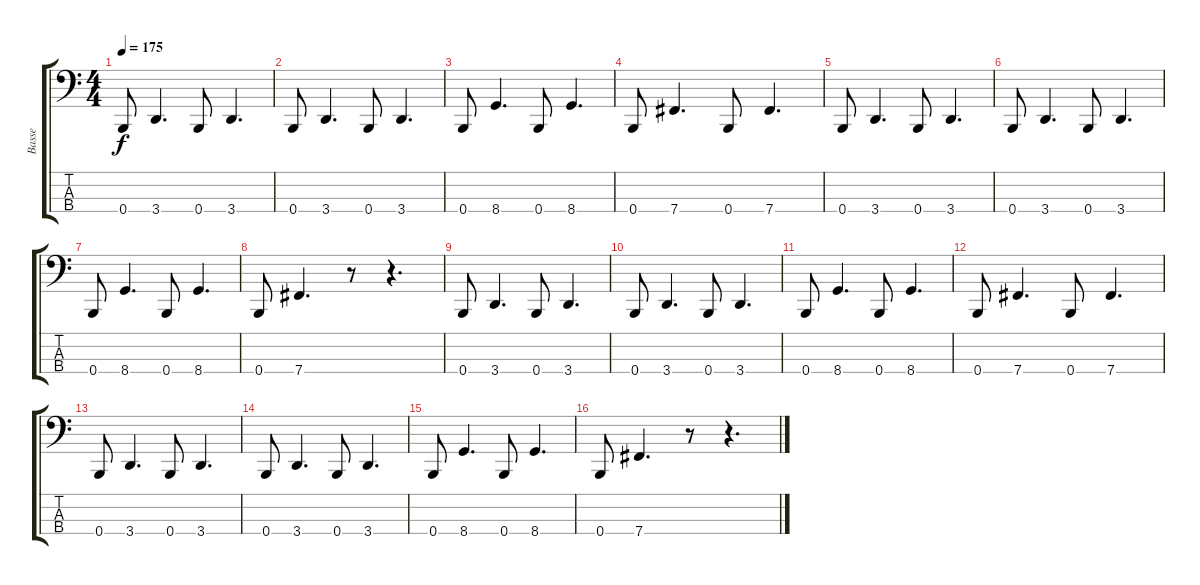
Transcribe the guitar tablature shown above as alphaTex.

\track ("Basse" "Basse") {instrument electricbassfinger}
\staff {score tabs}
\tuning (E2 B1 Gb1 B0) {hide}
\ts (4 4)
\tempo 175
\clef f4
\ks c
0.4.8{dy f} 3.4.4{d} 0.4.8 3.4.4{d} |
0.4.8 3.4.4{d} 0.4.8 3.4.4{d} |
0.4.8 8.4.4{d} 0.4.8 8.4.4{d} |
0.4.8 7.4.4{d} 0.4.8 7.4.4{d} |
0.4.8 3.4.4{d} 0.4.8 3.4.4{d} |
0.4.8 3.4.4{d} 0.4.8 3.4.4{d} |
0.4.8 8.4.4{d} 0.4.8 8.4.4{d} |
0.4.8 7.4.4{d} r.8 r.4{d} |
0.4.8 3.4.4{d} 0.4.8 3.4.4{d} |
0.4.8 3.4.4{d} 0.4.8 3.4.4{d} |
0.4.8 8.4.4{d} 0.4.8 8.4.4{d} |
0.4.8 7.4.4{d} 0.4.8 7.4.4{d} |
0.4.8 3.4.4{d} 0.4.8 3.4.4{d} |
0.4.8 3.4.4{d} 0.4.8 3.4.4{d} |
0.4.8 8.4.4{d} 0.4.8 8.4.4{d} |
0.4.8 7.4.4{d} r.8 r.4{d}
